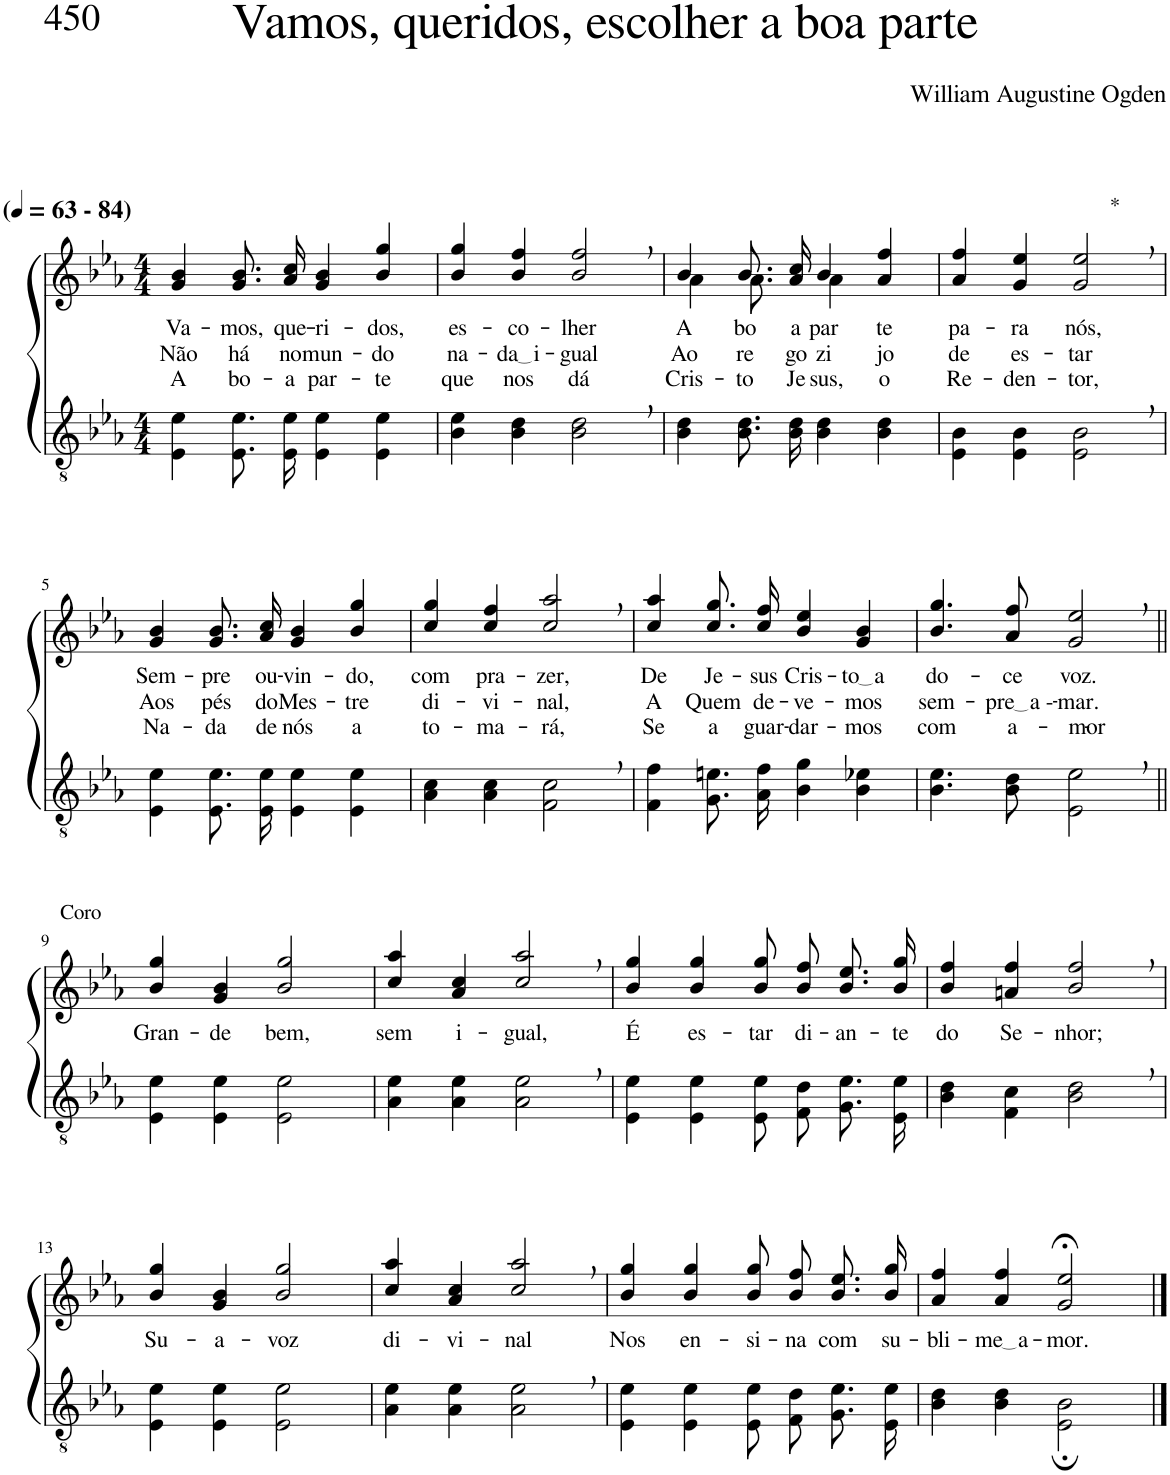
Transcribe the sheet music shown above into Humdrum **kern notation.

**kern	**kern	**text	**text	**text
*part2	*part1	*part1	*part1	*part1
*staff2	*staff1	*staff1	*staff1	*staff1
*I"Parte III e IV	*I"Parte I e II	*	*	*
*clefGv2	*clefG2	*	*	*
*Trd4c7	*Trd4c7	*	*	*
*k[b-e-a-]	*k[b-e-a-]	*	*	*
*M4/4	*M4/4	*	*	*
*MM63	*MM63	*	*	*
=1	=1	=1	=1	=1
!	!LO:TX:a:B:t=(	!	!	!
!	!LO:TX:a:B:t=- 84)	!	!	!
!	!	!LO:LY:b	!LO:LY:b	!LO:LY:b
4E-\ 4e-\	4g/ 4b-/	Va-	Não	A
!	!	!LO:LY:b	!LO:LY:b	!LO:LY:b
8.E-/ 8.e-/L	8.g/ 8.b-/L	-mos,	há	bo-
!	!	!LO:LY:b	!LO:LY:b	!LO:LY:b
16E-/ 16e-/Jk	16a-/ 16cc/Jk	que-	no	-a
!	!	!LO:LY:b	!LO:LY:b	!LO:LY:b
4E-\ 4e-\	4g/ 4b-/	-ri-	mun-	par-
!	!	!LO:LY:b	!LO:LY:b	!LO:LY:b
4E-\ 4e-\	4b-/ 4gg/	-dos,	-do	-te
=2	=2	=2	=2	=2
!	!	!LO:LY:b	!LO:LY:b	!LO:LY:b
4B-\ 4e-\	4b-/ 4gg/	es-	na-	que
!	!	!LO:LY:b	!LO:LY:b	!LO:LY:b
4B-\ 4d\	4b-/ 4ff/	-co-	da i	nos
!	!	!LO:LY:b	!LO:LY:b	!LO:LY:b
2B-\, 2d\,	2b-/, 2ff/,	-lher	-gual	dá
=3	=3	=3	=3	=3
*	*^	*	*	*
!	!	!	!LO:LY:b	!LO:LY:b	!LO:LY:b
4B-\ 4d\	4b-/	4a-\	A	Ao	Cris-
!	!	!	!LO:LY:b	!LO:LY:b	!LO:LY:b
8.B-\ 8.d\L	8.b-\L	8.a-\	bo-	re-	-to
!	!	!	!LO:LY:b	!LO:LY:b	!LO:LY:b
16B-\ 16d\Jk	16a-\ 16cc\Jk	16ryy	-a	-go-	Je-
!	!	!	!LO:LY:b	!LO:LY:b	!LO:LY:b
4B-\ 4d\	4b-/	4a-\	par-	-zi-	-sus,
!	!	!	!LO:LY:b	!LO:LY:b	!LO:LY:b
4B-\ 4d\	4a-/ 4ff/	4ryy	-te	jo	o
=4	=4	=4	=4	=4	=4
!	!	!	!LO:LY:b	!LO:LY:b	!LO:LY:b
*	*v	*v	*	*	*
4E-\ 4B-\	4a-/ 4ff/	pa-	-de	Re-
!	!	!LO:LY:b	!LO:LY:b	!LO:LY:b
4E-\ 4B-\	4g/ 4ee-/	-ra	es-	-den-
!	!LO:TX:a:t=*	!	!	!
!	!	!LO:LY:b	!LO:LY:b	!LO:LY:b
2E-\, 2B-\,	2g/, 2ee-/,	nós,	-tar	-tor,
!!LO:LB:g=z
=5	=5	=5	=5	=5
!	!	!LO:LY:b	!LO:LY:b	!LO:LY:b
4E-\ 4e-\	4g/ 4b-/	Sem-	Aos	Na-
!	!	!LO:LY:b	!LO:LY:b	!LO:LY:b
8.E-/ 8.e-/L	8.g/ 8.b-/L	-pre	pés	-da
!	!	!LO:LY:b	!LO:LY:b	!LO:LY:b
16E-/ 16e-/Jk	16a-/ 16cc/Jk	ou-	do	de
!	!	!LO:LY:b	!LO:LY:b	!LO:LY:b
4E-\ 4e-\	4g/ 4b-/	-vin-	Mes-	nós
!	!	!LO:LY:b	!LO:LY:b	!LO:LY:b
4E-\ 4e-\	4b-/ 4gg/	-do,	-tre	a
=6	=6	=6	=6	=6
!	!	!LO:LY:b	!LO:LY:b	!LO:LY:b
4A-\ 4c\	4cc/ 4gg/	com	di-	to-
!	!	!LO:LY:b	!LO:LY:b	!LO:LY:b
4A-\ 4c\	4cc/ 4ff/	pra-	-vi-	-ma-
!	!	!LO:LY:b	!LO:LY:b	!LO:LY:b
2F\, 2c\,	2cc/, 2aa-/,	-zer,	-nal,	-rá,
=7	=7	=7	=7	=7
!	!	!LO:LY:b	!LO:LY:b	!LO:LY:b
4F\ 4f\	4cc/ 4aa-/	De	A	Se
!	!	!LO:LY:b	!LO:LY:b	!LO:LY:b
8.G\ 8.en\L	8.cc\ 8.gg\L	Je-	Quem	a
!	!	!LO:LY:b	!LO:LY:b	!LO:LY:b
16A-\ 16f\Jk	16cc\ 16ff\Jk	-sus	de-	guar-
!	!	!LO:LY:b	!LO:LY:b	!LO:LY:b
4B-\ 4g\	4b-/ 4ee-/	Cris-	-ve-	-dar-
!	!	!LO:LY:b	!LO:LY:b	!LO:LY:b
4B-\ 4e-X\	4g/ 4b-/	to a	-mos	-mos
=8	=8	=8	=8	=8
!	!	!LO:LY:b	!LO:LY:b	!LO:LY:b
4.B-\ 4.e-\	4.b-/ 4.gg/	do-	sem-	com
!	!	!LO:LY:b	!LO:LY:b	!LO:LY:b
8B-\ 8d\	8a-/ 8ff/	-ce	pre a -	a-
!	!	!LO:LY:b	!LO:LY:b	!LO:LY:b
2E-\, 2e-\,	2g/, 2ee-/,	voz.	-mar.	-mor-
!!LO:LB:g=z
=9||	=9||	=9||	=9||	=9||
!	!LO:TX:a:t=Coro	!	!	!
!	!	!LO:LY:b	!	!
4E-\ 4e-\	4b-/ 4gg/	Gran-	.	.
!	!	!LO:LY:b	!	!
4E-\ 4e-\	4g/ 4b-/	-de	.	.
!	!	!LO:LY:b	!	!
2E-\ 2e-\	2b-/ 2gg/	bem,	.	.
=10	=10	=10	=10	=10
!	!	!LO:LY:b	!	!
4A-\ 4e-\	4cc/ 4aa-/	sem	.	.
!	!	!LO:LY:b	!	!
4A-\ 4e-\	4a-/ 4cc/	i-	.	.
!	!	!LO:LY:b	!	!
2A-\, 2e-\,	2cc/, 2aa-/,	-gual,	.	.
=11	=11	=11	=11	=11
!	!	!LO:LY:b	!	!
4E-\ 4e-\	4b-/ 4gg/	É	.	.
!	!	!LO:LY:b	!	!
4E-\ 4e-\	4b-/ 4gg/	es-	.	.
!	!	!LO:LY:b	!	!
8E-/ 8e-/L	8b-\ 8gg\L	-tar	.	.
!	!	!LO:LY:b	!	!
8F/ 8d/J	8b-\ 8ff\J	di-	.	.
!	!	!LO:LY:b	!	!
8.G\ 8.e-\L	8.b-\ 8.ee-\L	-an-	.	.
!	!	!LO:LY:b	!	!
16E-\ 16e-\Jk	16b-\ 16gg\Jk	-te	.	.
=12	=12	=12	=12	=12
!	!	!LO:LY:b	!	!
4B-\ 4d\	4b-/ 4ff/	do	.	.
!	!	!LO:LY:b	!	!
4F\ 4c\	4an/ 4ff/	Se-	.	.
!	!	!LO:LY:b	!	!
2B-\, 2d\,	2b-/, 2ff/,	-nhor;	.	.
!!LO:LB:g=z
=13	=13	=13	=13	=13
!	!	!LO:LY:b	!	!
4E-\ 4e-\	4b-/ 4gg/	Su-	.	.
!	!	!LO:LY:b	!	!
4E-\ 4e-\	4g/ 4b-/	-a-	.	.
!	!	!LO:LY:b	!	!
2E-\ 2e-\	2b-/ 2gg/	-voz	.	.
=14	=14	=14	=14	=14
!	!	!LO:LY:b	!	!
4A-\ 4e-\	4cc/ 4aa-/	di-	.	.
!	!	!LO:LY:b	!	!
4A-\ 4e-\	4a-/ 4cc/	-vi-	.	.
!	!	!LO:LY:b	!	!
2A-\, 2e-\,	2cc/, 2aa-/,	-nal	.	.
=15	=15	=15	=15	=15
!	!	!LO:LY:b	!	!
4E-\ 4e-\	4b-/ 4gg/	Nos	.	.
!	!	!LO:LY:b	!	!
4E-\ 4e-\	4b-/ 4gg/	en-	.	.
!	!	!LO:LY:b	!	!
8E-/ 8e-/L	8b-\ 8gg\L	-si-	.	.
!	!	!LO:LY:b	!	!
8F/ 8d/J	8b-\ 8ff\J	-na	.	.
!	!	!LO:LY:b	!	!
8.G\ 8.e-\L	8.b-\ 8.ee-\L	com	.	.
!	!	!LO:LY:b	!	!
16E-\ 16e-\Jk	16b-\ 16gg\Jk	su-	.	.
=16	=16	=16	=16	=16
!	!	!LO:LY:b	!	!
4B-\ 4d\	4a-/ 4ff/	-bli-	.	.
!	!	!LO:LY:b	!	!
4B-\ 4d\	4a-/ 4ff/	me a	.	.
!	!	!LO:LY:b	!	!
2E-\; 2B-\;	2g/;< 2ee-/;<	-mor.	.	.
==	==	==	==	==
*-	*-	*-	*-	*-
